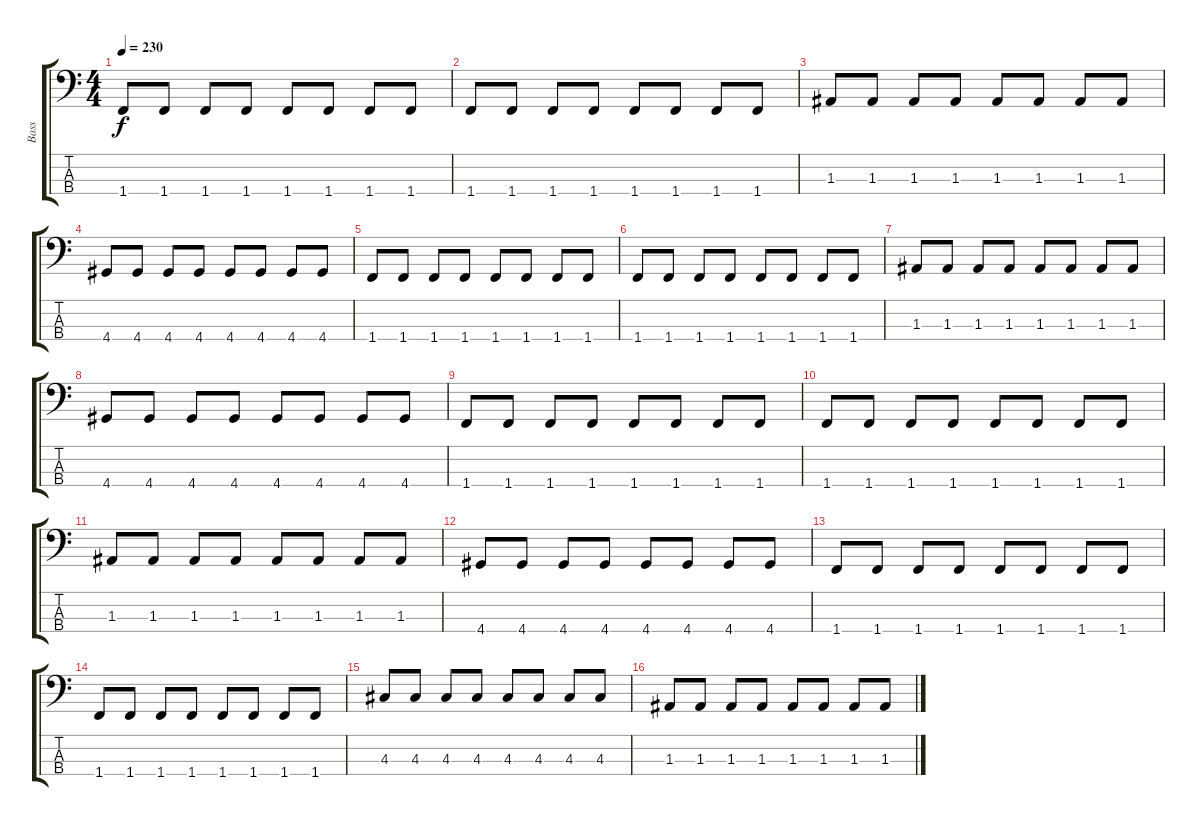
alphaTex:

\track ("Bass" "Bass") {instrument electricbasspick}
\staff {score tabs}
\tuning (G2 D2 A1 E1) {hide}
\ts (4 4)
\tempo 230
\clef f4
\ks c
1.4.8{dy f} 1.4.8 1.4.8 1.4.8 1.4.8 1.4.8 1.4.8 1.4.8 |
1.4.8 1.4.8 1.4.8 1.4.8 1.4.8 1.4.8 1.4.8 1.4.8 |
1.3.8 1.3.8 1.3.8 1.3.8 1.3.8 1.3.8 1.3.8 1.3.8 |
4.4.8 4.4.8 4.4.8 4.4.8 4.4.8 4.4.8 4.4.8 4.4.8 |
1.4.8 1.4.8 1.4.8 1.4.8 1.4.8 1.4.8 1.4.8 1.4.8 |
1.4.8 1.4.8 1.4.8 1.4.8 1.4.8 1.4.8 1.4.8 1.4.8 |
1.3.8 1.3.8 1.3.8 1.3.8 1.3.8 1.3.8 1.3.8 1.3.8 |
4.4.8 4.4.8 4.4.8 4.4.8 4.4.8 4.4.8 4.4.8 4.4.8 |
1.4.8 1.4.8 1.4.8 1.4.8 1.4.8 1.4.8 1.4.8 1.4.8 |
1.4.8 1.4.8 1.4.8 1.4.8 1.4.8 1.4.8 1.4.8 1.4.8 |
1.3.8 1.3.8 1.3.8 1.3.8 1.3.8 1.3.8 1.3.8 1.3.8 |
4.4.8 4.4.8 4.4.8 4.4.8 4.4.8 4.4.8 4.4.8 4.4.8 |
1.4.8 1.4.8 1.4.8 1.4.8 1.4.8 1.4.8 1.4.8 1.4.8 |
1.4.8 1.4.8 1.4.8 1.4.8 1.4.8 1.4.8 1.4.8 1.4.8 |
4.3.8 4.3.8 4.3.8 4.3.8 4.3.8 4.3.8 4.3.8 4.3.8 |
1.3.8 1.3.8 1.3.8 1.3.8 1.3.8 1.3.8 1.3.8 1.3.8
